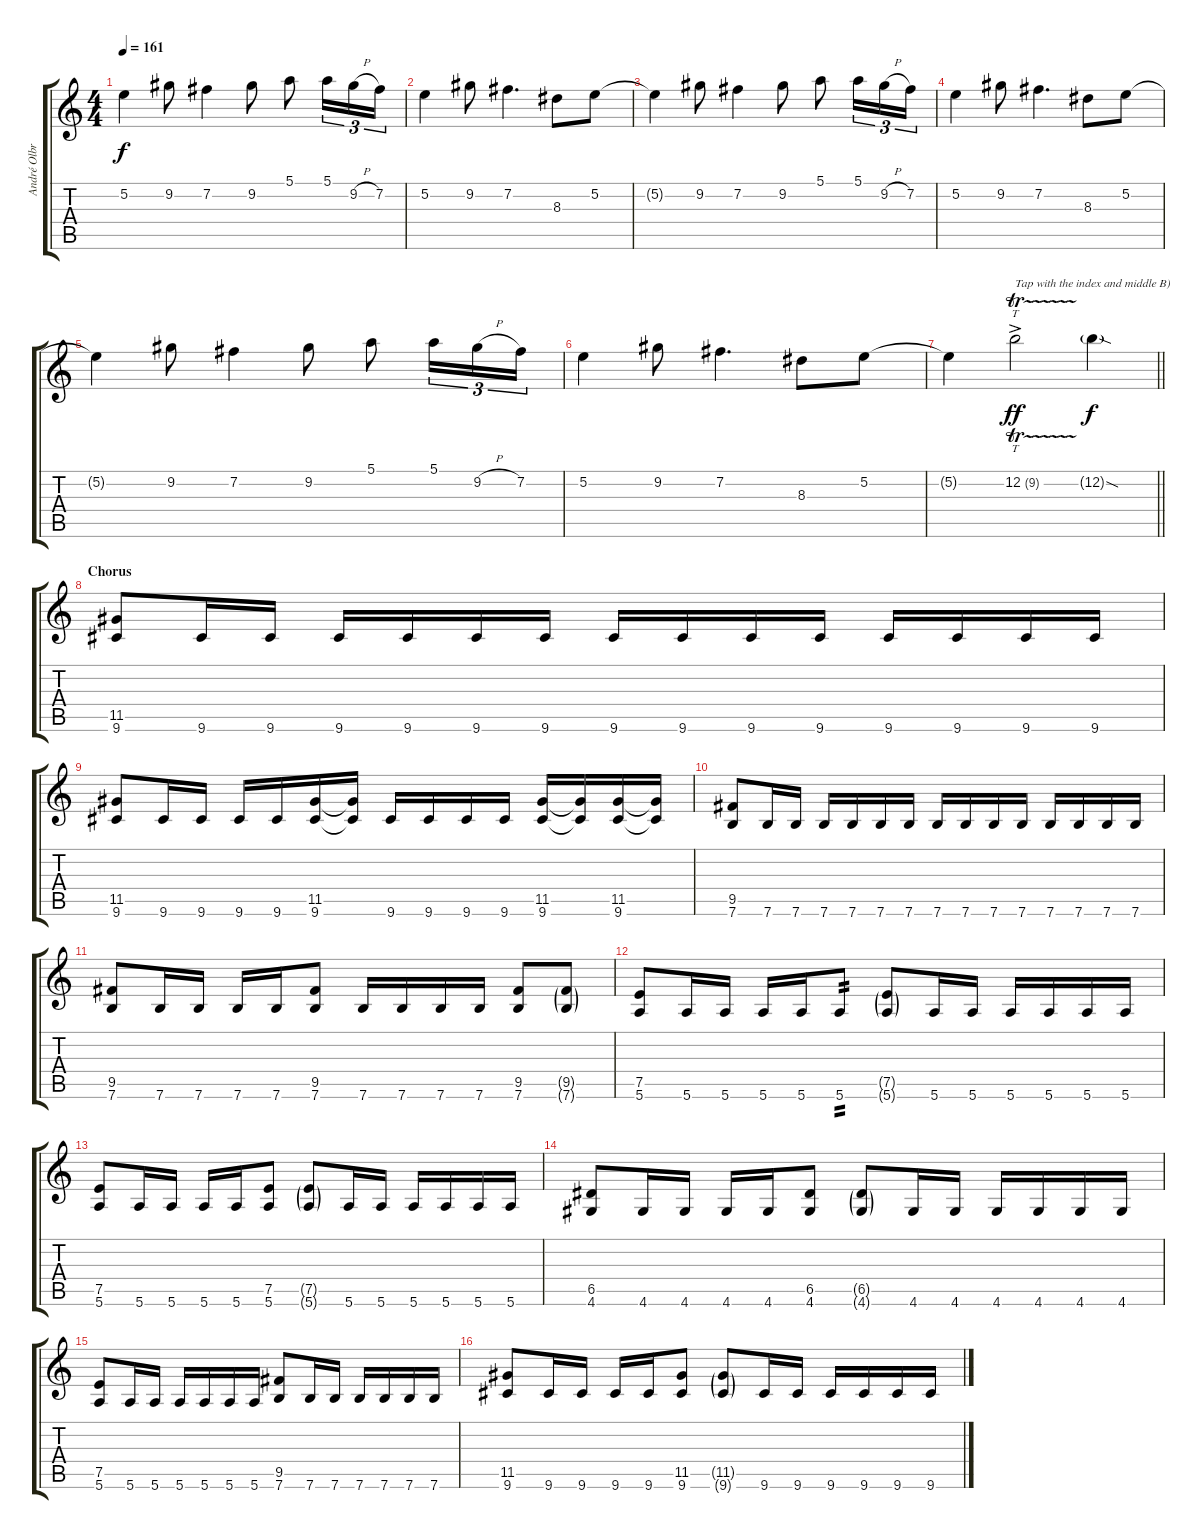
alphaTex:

\track ("André Olbrich" "André Olbr") {instrument distortionguitar}
\staff {score tabs}
\tuning (E4 B3 G3 D3 A2 E2) {hide}
\ts (4 4)
\tempo 161
\clef g2
\ks c
5.2{t}.4{dy f} 9.2.8 7.2.4 9.2.8 5.1.8 5.1.16{tu (3 2)} 9.2{h}.16{tu (3 2)} 7.2.16{tu (3 2)} |
5.2.4 9.2.8 7.2.4{d} 8.3.8 5.2.8 |
5.2{t}.4 9.2.8 7.2.4 9.2.8 5.1.8 5.1.16{tu (3 2)} 9.2{h}.16{tu (3 2)} 7.2.16{tu (3 2)} |
5.2.4 9.2.8 7.2.4{d} 8.3.8 5.2.8 |
5.2{t}.4 9.2.8 7.2.4 9.2.8 5.1.8 5.1.16{tu (3 2)} 9.2{h}.16{tu (3 2)} 7.2.16{tu (3 2)} |
5.2.4 9.2.8 7.2.4{d} 8.3.8 5.2.8 |
\barLineRight lightlight
5.2{t}.4 12.2{tr (9 32) ac}.2{tt txt "Tap with the index and middle B)" dy ff} 12.2{sod g}.4{dy f} |
\section ("" "Chorus")
(11.5 9.6).8 9.6.16 9.6.16 9.6.16 9.6.16 9.6.16 9.6.16 9.6.16 9.6.16 9.6.16 9.6.16 9.6.16 9.6.16 9.6.16 9.6.16 |
(11.5 9.6).8 9.6.16 9.6.16 9.6.16 9.6.16 (11.5 9.6).16 (11.5{t} 9.6{t}).16 9.6.16 9.6.16 9.6.16 9.6.16 (11.5 9.6).16 (11.5{t} 9.6{t}).16 (11.5 9.6).16 (11.5{t} 9.6{t}).16 |
(9.5 7.6).8 7.6.16 7.6.16 7.6.16 7.6.16 7.6.16 7.6.16 7.6.16 7.6.16 7.6.16 7.6.16 7.6.16 7.6.16 7.6.16 7.6.16 |
(9.5 7.6).8 7.6.16 7.6.16 7.6.16 7.6.16 (9.5 7.6).8 7.6.16 7.6.16 7.6.16 7.6.16 (9.5 7.6).8 (9.5{g} 7.6{g}).8 |
(7.5 5.6).8 5.6.16 5.6.16 5.6.16 5.6.16 5.6.8{tp 2} (7.5{g} 5.6{g}).8 5.6.16 5.6.16 5.6.16 5.6.16 5.6.16 5.6.16 |
(7.5 5.6).8 5.6.16 5.6.16 5.6.16 5.6.16 (7.5 5.6).8 (7.5{g} 5.6{g}).8 5.6.16 5.6.16 5.6.16 5.6.16 5.6.16 5.6.16 |
(6.5 4.6).8 4.6.16 4.6.16 4.6.16 4.6.16 (6.5 4.6).8 (6.5{g} 4.6{g}).8 4.6.16 4.6.16 4.6.16 4.6.16 4.6.16 4.6.16 |
(7.5 5.6).8 5.6.16 5.6.16 5.6.16 5.6.16 5.6.16 5.6.16 (9.5 7.6).8 7.6.16 7.6.16 7.6.16 7.6.16 7.6.16 7.6.16 |
(11.5 9.6).8 9.6.16 9.6.16 9.6.16 9.6.16 (11.5 9.6).8 (11.5{g} 9.6{g}).8 9.6.16 9.6.16 9.6.16 9.6.16 9.6.16 9.6.16
